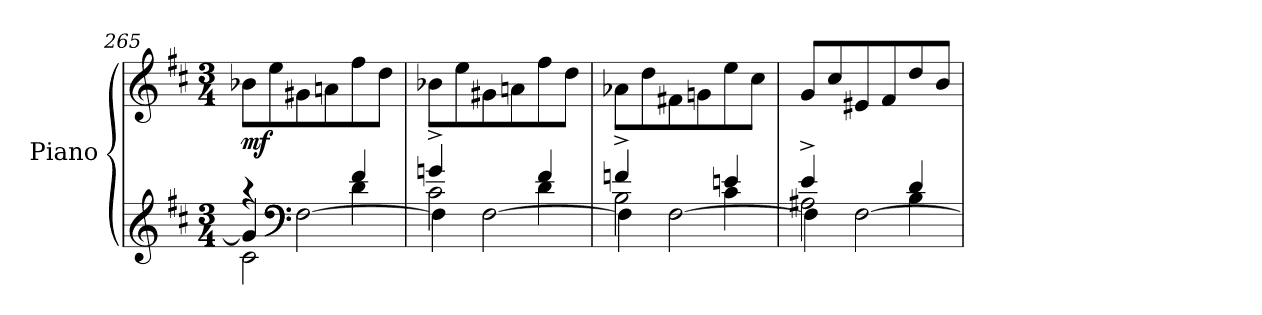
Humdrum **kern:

**kern	**kern	**dynam
*part1	*part1	*part1
*staff2	*staff1	*staff1/2
*I"Piano	*	*
*I'Pno	*	*
*clefG2	*clefG2	*
*k[f#c#]	*k[f#c#]	*
*M3/4	*M3/4	*
=265	=265	=265
*^	*	*
*	*^	*	*
!	!	!	!	!LO:DY:b
4g/]	2c#\	4raa	8b-X\L	mf
.	.	.	8ee\	.
*clefF4	*	*	*	*
4ryy	.	[2F#\	8g#X\	.
.	.	.	8an\	.
4f#/	4d\	.	8ff#\	.
.	.	.	8dd\J	.
=266	=266	=266	=266	=266
4gn^/	2c#\	4F#\]	8b-X\L	.
.	.	.	8ee\	.
4ryy	.	[2F#\	8g#X\	.
.	.	.	8an\	.
4f#/	4d\	.	8ff#\	.
.	.	.	8dd\J	.
!!LO:PB:g=z
=267	=267	=267	=267	=267
4fn^/	2B\	4F#\]	8a-X\L	.
.	.	.	8dd\	.
4ryy	.	[2F#\	8f#X\	.
.	.	.	8gn\	.
4en/	4c#\	.	8ee\	.
.	.	.	8cc#\J	.
=268	=268	=268	=268	=268
4e^/	2A#X\	4F#\]	8g/L	.
.	.	.	8cc#/	.
4ryy	.	[2F#\	8e#X/	.
.	.	.	8f#/	.
4d/	4B\	.	8dd/	.
.	.	.	8b/J	.
*v	*v	*v	*	*
=	=	=
*-	*-	*-
